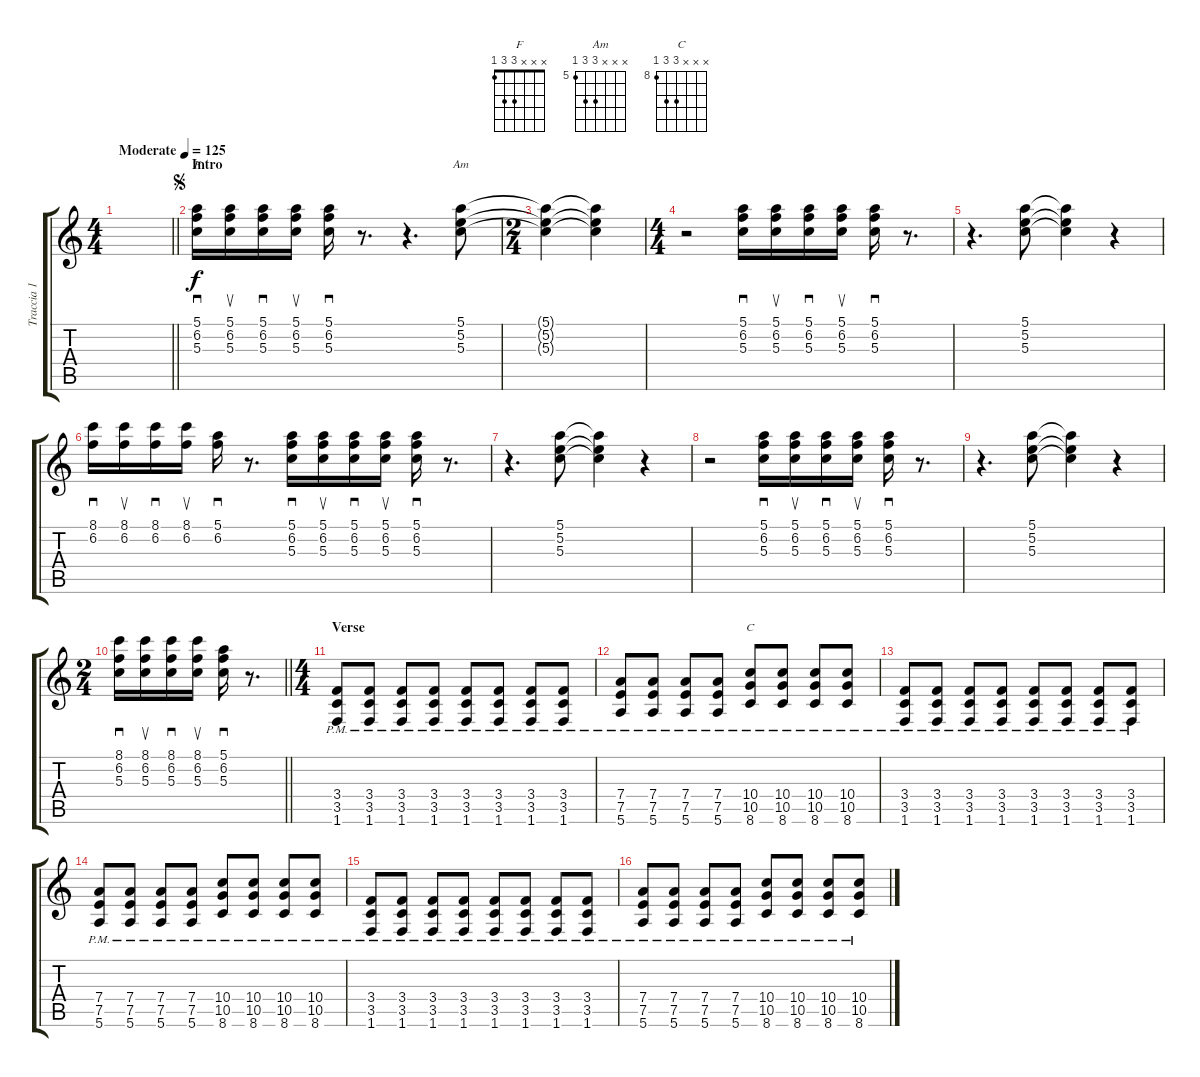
\track ("Traccia 1" "Traccia 1") {instrument overdrivenguitar}
\staff {score tabs}
\tuning (E4 B3 G3 D3 A2 E2) {hide}
\chord ("F" x x x 3 3 1)
\chord ("Am" x x x 7 7 5) {firstfret 5}
\chord ("C" x x x 10 10 8) {firstfret 8}
\ts (4 4)
\tempo (125 "Moderate")
\clef g2
\barLineRight lightlight
\ks c
|
\section ("" "Intro")
\jump segno
(5.1 6.2 5.3).16{sd ch "F"} (5.1 6.2 5.3).16{su} (5.1 6.2 5.3).16{sd} (5.1 6.2 5.3).16{su} (5.1 6.2 5.3).16{sd} r.8{d} r.4{d} (5.1 5.2 5.3).8{ch "Am"} |
\ts (2 4)
(5.1{t} 5.2{t} 5.3{t}).4 (5.1{t} 5.2{t} 5.3{t}).4 |
\ts (4 4)
r.2 (5.1 6.2 5.3).16{sd} (5.1 6.2 5.3).16{su} (5.1 6.2 5.3).16{sd} (5.1 6.2 5.3).16{su} (5.1 6.2 5.3).16{sd} r.8{d} |
r.4{d} (5.1 5.2 5.3).8 (5.1{t} 5.2{t} 5.3{t}).4 r.4 |
(8.1 6.2).16{sd} (8.1 6.2).16{su} (8.1 6.2).16{sd} (8.1 6.2).16{su} (5.1 6.2).16{sd} r.8{d} (5.1 6.2 5.3).16{sd} (5.1 6.2 5.3).16{su} (5.1 6.2 5.3).16{sd} (5.1 6.2 5.3).16{su} (5.1 6.2 5.3).16{sd} r.8{d} |
r.4{d} (5.1 5.2 5.3).8 (5.1{t} 5.2{t} 5.3{t}).4 r.4 |
r.2 (5.1 6.2 5.3).16{sd} (5.1 6.2 5.3).16{su} (5.1 6.2 5.3).16{sd} (5.1 6.2 5.3).16{su} (5.1 6.2 5.3).16{sd} r.8{d} |
r.4{d} (5.1 5.2 5.3).8 (5.1{t} 5.2{t} 5.3{t}).4 r.4 |
\ts (2 4)
\barLineRight lightlight
(8.1 6.2 5.3).16{sd} (8.1 6.2 5.3).16{su} (8.1 6.2 5.3).16{sd} (8.1 6.2 5.3).16{su} (5.1 6.2 5.3).16{sd} r.8{d} |
\ts (4 4)
\section ("" "Verse")
(3.4 3.5{pm} 1.6{pm}).8 (3.4{pm} 3.5{pm} 1.6{pm}).8 (3.4{pm} 3.5{pm} 1.6{pm}).8 (3.4{pm} 3.5{pm} 1.6{pm}).8 (3.4{pm} 3.5{pm} 1.6{pm}).8 (3.4{pm} 3.5{pm} 1.6{pm}).8 (3.4{pm} 3.5{pm} 1.6{pm}).8 (3.4{pm} 3.5{pm} 1.6{pm}).8 |
(7.4{pm} 7.5{pm} 5.6{pm}).8 (7.4{pm} 7.5{pm} 5.6{pm}).8 (7.4{pm} 7.5{pm} 5.6{pm}).8 (7.4{pm} 7.5{pm} 5.6{pm}).8 (10.4{pm} 10.5{pm} 8.6{pm}).8{ch "C"} (10.4{pm} 10.5{pm} 8.6{pm}).8 (10.4{pm} 10.5{pm} 8.6{pm}).8 (10.4{pm} 10.5{pm} 8.6{pm}).8 |
(3.4 3.5{pm} 1.6{pm}).8 (3.4{pm} 3.5{pm} 1.6{pm}).8 (3.4{pm} 3.5{pm} 1.6{pm}).8 (3.4{pm} 3.5{pm} 1.6{pm}).8 (3.4{pm} 3.5{pm} 1.6{pm}).8 (3.4{pm} 3.5{pm} 1.6{pm}).8 (3.4{pm} 3.5{pm} 1.6{pm}).8 (3.4{pm} 3.5{pm} 1.6{pm}).8 |
(7.4{pm} 7.5{pm} 5.6{pm}).8 (7.4{pm} 7.5{pm} 5.6{pm}).8 (7.4{pm} 7.5{pm} 5.6{pm}).8 (7.4{pm} 7.5{pm} 5.6{pm}).8 (10.4{pm} 10.5{pm} 8.6{pm}).8 (10.4{pm} 10.5{pm} 8.6{pm}).8 (10.4{pm} 10.5{pm} 8.6{pm}).8 (10.4{pm} 10.5{pm} 8.6{pm}).8 |
(3.4 3.5{pm} 1.6{pm}).8 (3.4{pm} 3.5{pm} 1.6{pm}).8 (3.4{pm} 3.5{pm} 1.6{pm}).8 (3.4{pm} 3.5{pm} 1.6{pm}).8 (3.4{pm} 3.5{pm} 1.6{pm}).8 (3.4{pm} 3.5{pm} 1.6{pm}).8 (3.4{pm} 3.5{pm} 1.6{pm}).8 (3.4{pm} 3.5{pm} 1.6{pm}).8 |
(7.4{pm} 7.5{pm} 5.6{pm}).8 (7.4{pm} 7.5{pm} 5.6{pm}).8 (7.4{pm} 7.5{pm} 5.6{pm}).8 (7.4{pm} 7.5{pm} 5.6{pm}).8 (10.4{pm} 10.5{pm} 8.6{pm}).8 (10.4{pm} 10.5{pm} 8.6{pm}).8 (10.4{pm} 10.5{pm} 8.6{pm}).8 (10.4{pm} 10.5{pm} 8.6{pm}).8
